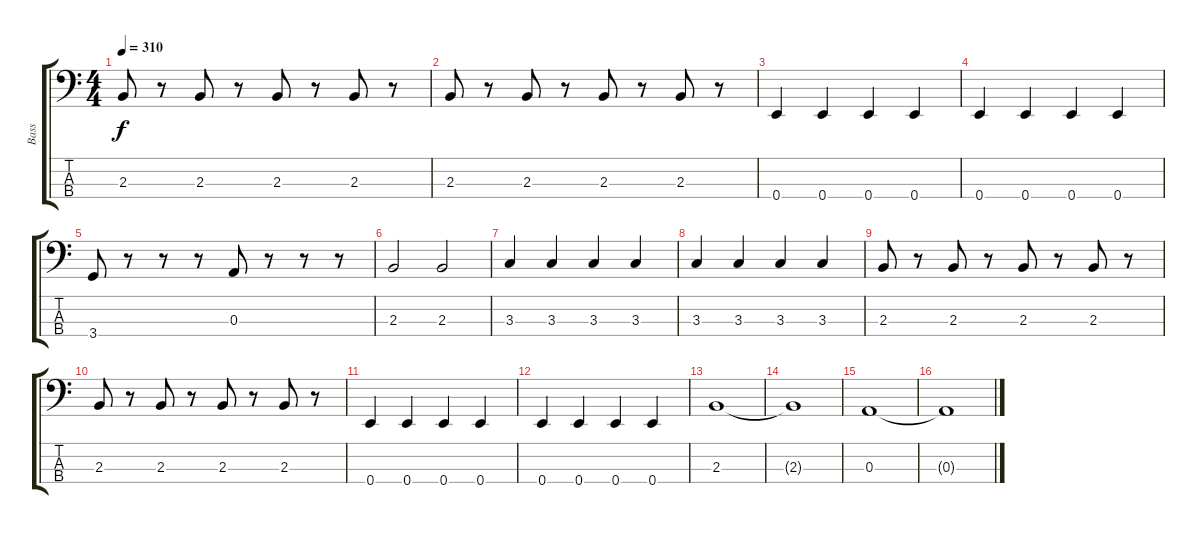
\track ("Bass" "Bass") {instrument electricbassfinger}
\staff {score tabs}
\tuning (G2 D2 A1 E1) {hide}
\ts (4 4)
\tempo 310
\clef f4
\ks c
2.3.8{dy f} r.8 2.3.8 r.8 2.3.8 r.8 2.3.8 r.8 |
2.3.8 r.8 2.3.8 r.8 2.3.8 r.8 2.3.8 r.8 |
0.4.4 0.4.4 0.4.4 0.4.4 |
0.4.4 0.4.4 0.4.4 0.4.4 |
3.4.8 r.8 r.8 r.8 0.3.8 r.8 r.8 r.8 |
2.3.2 2.3.2 |
3.3.4 3.3.4 3.3.4 3.3.4 |
3.3.4 3.3.4 3.3.4 3.3.4 |
2.3.8 r.8 2.3.8 r.8 2.3.8 r.8 2.3.8 r.8 |
2.3.8 r.8 2.3.8 r.8 2.3.8 r.8 2.3.8 r.8 |
0.4.4 0.4.4 0.4.4 0.4.4 |
0.4.4 0.4.4 0.4.4 0.4.4 |
2.3.1 |
2.3{t}.1 |
0.3.1 |
0.3{t}.1
